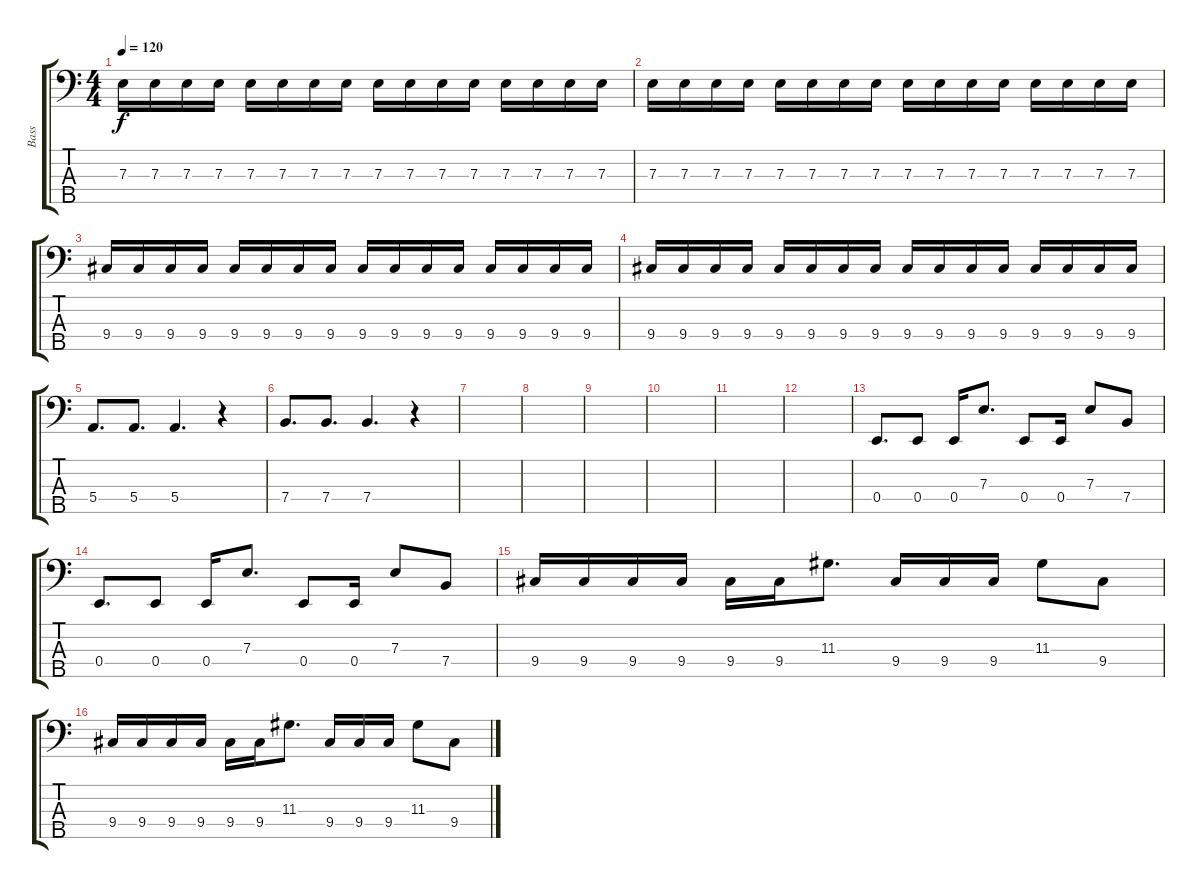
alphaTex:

\track ("Bass" "Bass") {instrument electricbasspick}
\staff {score tabs}
\tuning (G2 D2 A1 E1 B0) {hide}
\ts (4 4)
\tempo 120
\clef f4
\ks c
7.3.16{dy f} 7.3.16 7.3.16 7.3.16 7.3.16 7.3.16 7.3.16 7.3.16 7.3.16 7.3.16 7.3.16 7.3.16 7.3.16 7.3.16 7.3.16 7.3.16 |
7.3.16 7.3.16 7.3.16 7.3.16 7.3.16 7.3.16 7.3.16 7.3.16 7.3.16 7.3.16 7.3.16 7.3.16 7.3.16 7.3.16 7.3.16 7.3.16 |
9.4.16 9.4.16 9.4.16 9.4.16 9.4.16 9.4.16 9.4.16 9.4.16 9.4.16 9.4.16 9.4.16 9.4.16 9.4.16 9.4.16 9.4.16 9.4.16 |
9.4.16 9.4.16 9.4.16 9.4.16 9.4.16 9.4.16 9.4.16 9.4.16 9.4.16 9.4.16 9.4.16 9.4.16 9.4.16 9.4.16 9.4.16 9.4.16 |
5.4.8{d} 5.4.8{d} 5.4.4{d} r.4 |
7.4.8{d} 7.4.8{d} 7.4.4{d} r.4 |
|
|
|
|
|
|
0.4.8{d} 0.4.8 0.4.16 7.3.8{d} 0.4.8 0.4.16 7.3.8 7.4.8 |
0.4.8{d} 0.4.8 0.4.16 7.3.8{d} 0.4.8 0.4.16 7.3.8 7.4.8 |
9.4.16 9.4.16 9.4.16 9.4.16 9.4.16 9.4.16 11.3.8{d} 9.4.16 9.4.16 9.4.16 11.3.8 9.4.8 |
9.4.16 9.4.16 9.4.16 9.4.16 9.4.16 9.4.16 11.3.8{d} 9.4.16 9.4.16 9.4.16 11.3.8 9.4.8
